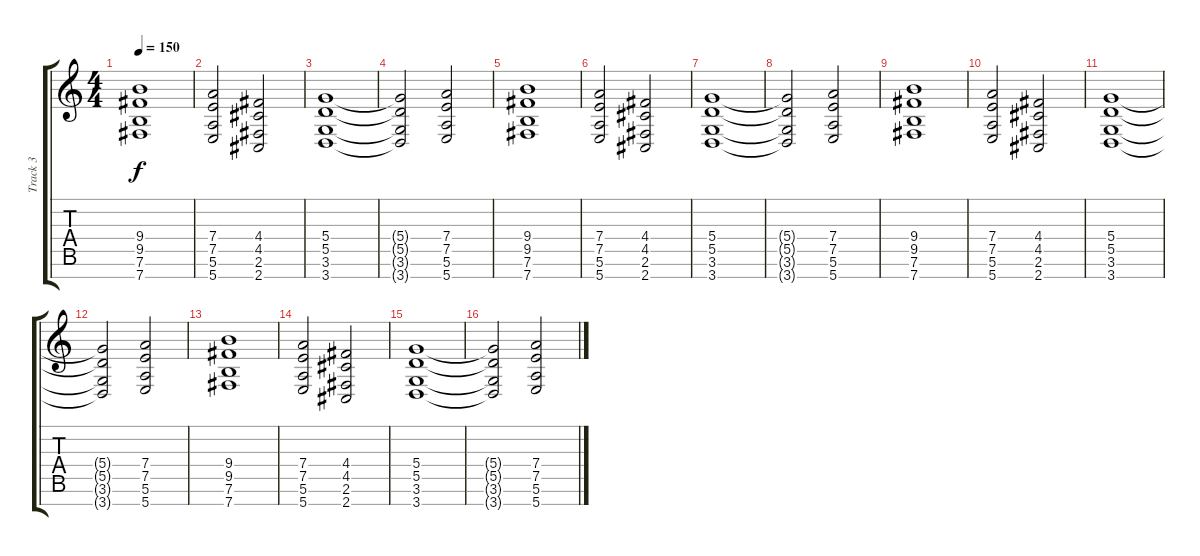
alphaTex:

\track ("Track 3" "Track 3") {instrument overdrivenguitar}
\staff {score tabs}
\tuning (E4 B3 G3 D3 A2 E2 B1) {hide}
\ts (4 4)
\tempo 150
\clef g2
\ks c
(9.4 9.5 7.6 7.7).1{dy f} |
(7.4 7.5 5.6 5.7).2 (4.4 4.5 2.6 2.7).2 |
(5.4 5.5 3.6 3.7).1 |
(5.4{t} 5.5{t} 3.6{t} 3.7{t}).2 (7.4 7.5 5.6 5.7).2 |
(9.4 9.5 7.6 7.7).1 |
(7.4 7.5 5.6 5.7).2 (4.4 4.5 2.6 2.7).2 |
(5.4 5.5 3.6 3.7).1 |
(5.4{t} 5.5{t} 3.6{t} 3.7{t}).2 (7.4 7.5 5.6 5.7).2 |
(9.4 9.5 7.6 7.7).1 |
(7.4 7.5 5.6 5.7).2 (4.4 4.5 2.6 2.7).2 |
(5.4 5.5 3.6 3.7).1 |
(5.4{t} 5.5{t} 3.6{t} 3.7{t}).2 (7.4 7.5 5.6 5.7).2 |
(9.4 9.5 7.6 7.7).1 |
(7.4 7.5 5.6 5.7).2 (4.4 4.5 2.6 2.7).2 |
(5.4 5.5 3.6 3.7).1 |
(5.4{t} 5.5{t} 3.6{t} 3.7{t}).2 (7.4 7.5 5.6 5.7).2
